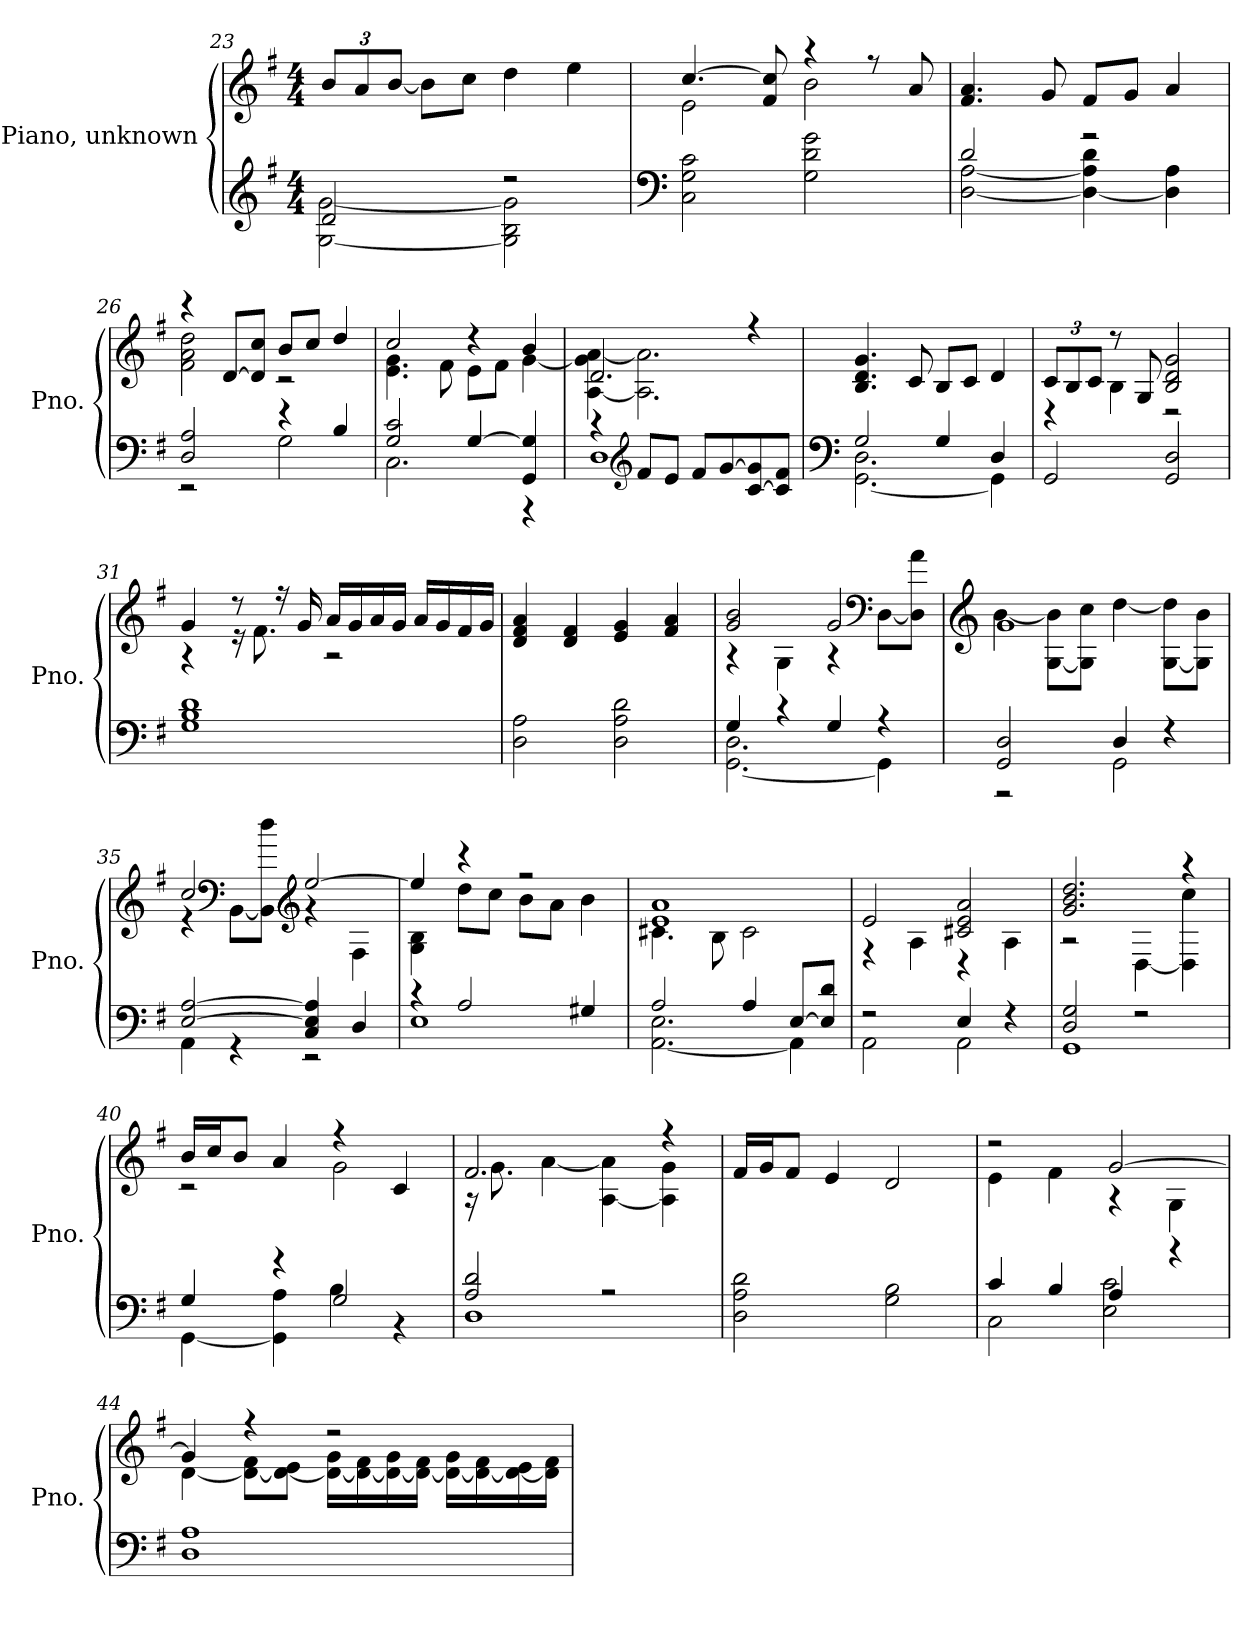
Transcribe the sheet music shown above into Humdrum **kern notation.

**kern	**kern
*part1	*part1
*staff2	*staff1
*I"Piano, unknown	*
*I'Pno.	*
*clefG2	*clefG2
*k[f#]	*k[f#]
*M4/4	*M4/4
=23	=23
*^	*
*	*	*Xbrackettup
2d/	[2G\ [2g\	12b/L
.	.	12a/
.	.	[12b/J
.	.	8b\L]
.	.	8cc\J
2r	2G\] 2B\ 2g\]	4dd\
.	.	4ee\
*v	*v	*
=24	=24
*clefF4	*
*	*^
2C\ 2G\ 2c\	[4.cc/	2e\
.	8f#/ 8cc/]	.
2G\ 2d\ 2g\	4r	2b\
.	8r	.
.	8a/	.
*	*v	*v
!!LO:LB:g=z
=25	=25
*^	*
2d/	[2D\ [2A\	4.f#/ 4.a/
.	.	8g/
2r	4D\_ 4A\] 4d\	8f#/L
.	.	8g/J
.	4D\] 4A\	4a/
=26	=26	=26
*	*	*^
2D/ 2A/	2r	4r	2f#\ 2a\ 2dd\
.	.	[8d/L	.
.	.	8d/] 8cc/J	.
4r	2G\	8b/L	2r
.	.	8cc/J	.
4B/	.	4dd/	.
=27	=27	=27	=27
2G/ 2c/	2.C\	2cc/	4.e\ 4.g\
.	.	.	8f#\
[4G/	.	4r	8e\L
.	.	.	8f#\J
4GG/ 4G/]	4r	4b/	[4g\
=28	=28	=28	=28
4r	1D	2.d/	[4A\ 4g\] [4a\
*clefG2	*	*	*
8f#/L	.	.	2.A\] 2.a\]
8e/J	.	.	.
8f#/L	.	.	.
[8g/	.	.	.
[8c/ 8g/]	.	4r	.
8c/] 8f#/J	.	.	.
*	*	*v	*v
=29	=29	=29
*clefF4	*	*
2G/	[2.GG\ 2.D\	4.B/ 4.d/ 4.g/
.	.	8c/
4G/	.	8B/L
.	.	8c/J
4D/	4GG\]	4d/
*v	*v	*
!!LO:PB:g=z
=30	=30
*	*^
2GG/	12c/L	4r
.	12B/	.
.	12c/J	.
.	8r	4B\
.	8G/	.
2GG/ 2D/	2B/ 2d/ 2g/	2r
=31	=31	=31
1G 1B 1d	4g/	4r
.	8r	16r
.	.	8.f#\
.	16r	.
.	16g/	.
.	16a/LL	2r
.	16g/	.
.	16a/	.
.	16g/JJ	.
.	16a/LL	.
.	16g/	.
.	16f#/	.
.	16g/JJ	.
*	*v	*v
=32	=32
2D\ 2A\	4d/ 4f#/ 4a/
.	4d/ 4f#/
2D\ 2A\ 2d\	4e/ 4g/
.	4f#/ 4a/
=33	=33
*^	*^
4G/	[2.GG\ 2.D\	2g/ 2b/	4r
4r	.	.	4G\
4G/	.	2g/	4r
*	*	*clefF4	*
4r	4GG\]	.	[8D\L
.	.	.	8D\] 8a\J
!!LO:LB:g=z	!!
=34	=34	=34	=34
*	*	*clefG2	*
2GG/ 2D/	2r	1g	[4b\
.	.	.	[8G\ 8b\]L
.	.	.	8G\] 8cc\J
4D/	2GG\	.	[4dd\
4r	.	.	[8G\ 8dd\]L
.	.	.	8G\] 8b\J
=35	=35	=35	=35
[2E/ [2A/	4AA\	2cc/	4r
*	*	*clefF4	*
.	4r	.	[8BB\L
.	.	.	8BB\] 8dd\J
*	*	*clefG2	*
4C/ 4E/] 4A/]	2r	[2ee/	4r
4D/	.	.	4F#\
=36	=36	=36	=36
4r	1E	4ee/]	4G\ 4B\
2A/	.	4r	8dd\L
.	.	.	8cc\J
.	.	2r	8b\L
.	.	.	8a\J
4G#X/	.	.	4b\
=37	=37	=37	=37
2A/	[2.AA\ 2.E\	1e 1a	4.c#X\
.	.	.	8B\
4A/	.	.	2c#\
[8E/L	4AA\]	.	.
8E/] 8d/J	.	.	.
=38	=38	=38	=38
2r	2AA\	2e/	4r
.	.	.	4A\
4E/	2AA\	2c#X/ 2e/ 2a/	4r
4r	.	.	4A\
!!LO:LB:g=z	!!
=39	=39	=39	=39
2D/ 2G/	1GG	2.g/ 2.b/ 2.dd/	2r
2r	.	.	[4D\
.	.	4r	4D\] 4cc\
=40	=40	=40	=40
4G/	[4GG\	16b/LL	2r
.	.	16cc/J	.
.	.	8b/J	.
4r	4GG\] 4A\	4a/	.
2G/	4B\	4r	2g\
.	4r	4c/	.
=41	=41	=41	=41
2A/ 2d/	1D	2.f#/	16r
.	.	.	8.g\
.	.	.	[4a\
2r	.	.	[4A\ 4a\]
.	.	4r	4A\] 4g\
*v	*v	*	*
*	*v	*v
=42	=42
2D\ 2A\ 2d\	16f#/LL
.	16g/J
.	8f#/J
.	4e/
2G\ 2B\	2d/
=43	=43
*^	*^
4c/	2C\	2r	4e\
4B/	.	.	4f#\
4A/	2E\ 2c\	[2g/	4r
4r	.	.	4G\
*v	*v	*	*
!!LO:LB:g=z	!!
=44	=44	=44
1D 1A	4g/]	[4d\
.	4r	8d\_ 8f#\L
.	.	8d\_ 8e\J
.	2r	16d\_ 16g\LL
.	.	16d\_ 16f#\
.	.	16d\_ 16g\
.	.	16d\_ 16f#\JJ
.	.	16d\_ 16g\LL
.	.	16d\_ 16f#\
.	.	16d\_ 16e\
.	.	16d\] 16f#\JJ
*	*v	*v
=	=
*-	*-
